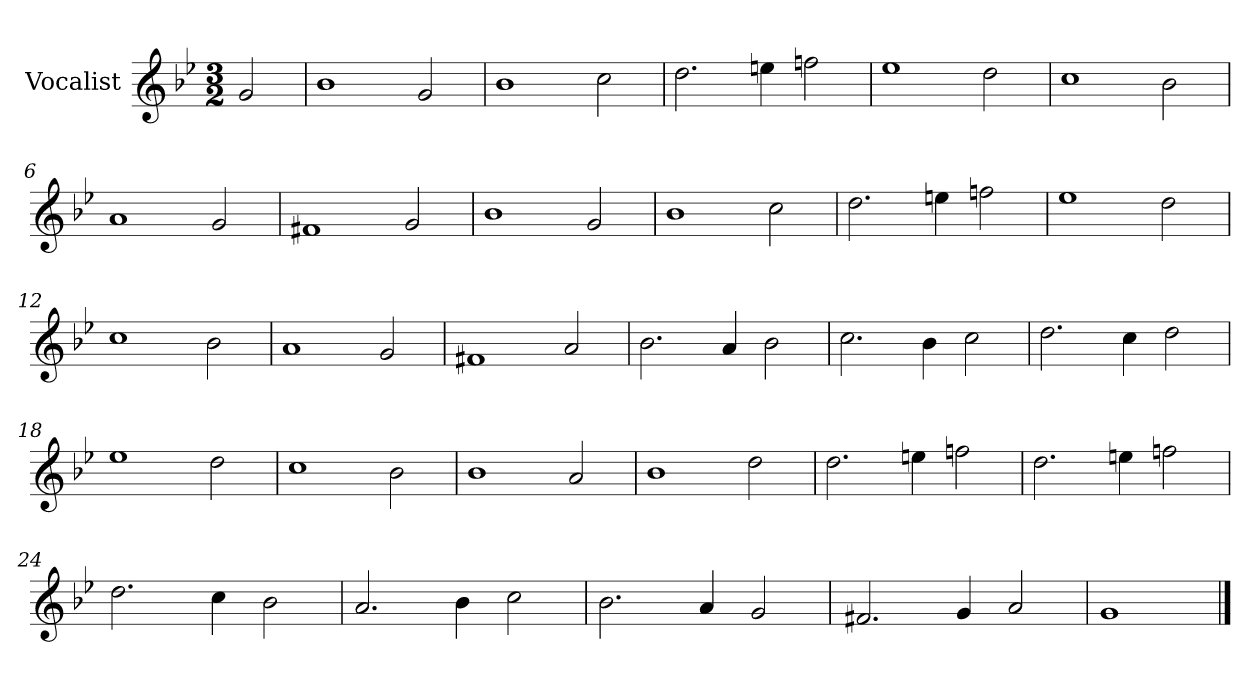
**kern
*part1
*staff1
*I"Vocalist
*k[b-e-]
*g:
*M3/2
=
2g
=1
1b-
2g
=2
1b-
2cc
=3
2.dd
4een
2ffn
=4
1ee-
2dd
=5
1cc
2b-
=6
1a
2g
=7
1f#X
2g
=8
1b-
2g
=9
1b-
2cc
=10
2.dd
4een
2ffn
=11
1ee-
2dd
=12
1cc
2b-
=13
1a
2g
=14
1f#X
2a
=15
2.b-
4a
2b-
=16
2.cc
4b-
2cc
=17
2.dd
4cc
2dd
=18
1ee-
2dd
=19
1cc
2b-
=20
1b-
2a
=21
1b-
2dd
=22
2.dd
4een
2ffn
=23
2.dd
4een
2ffn
=24
2.dd
4cc
2b-
=25
2.a
4b-
2cc
=26
2.b-
4a
2g
=27
2.f#X
4g
2a
=28
1g
==
*-
